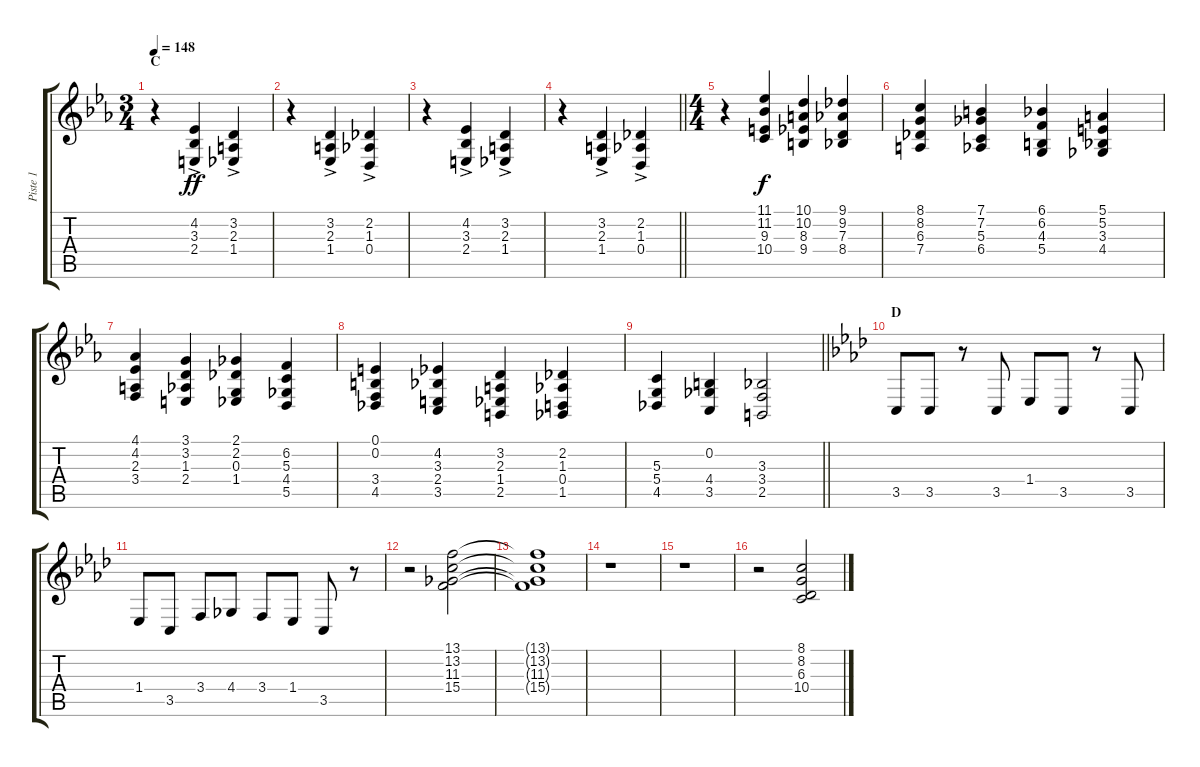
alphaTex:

\track ("Piste 1" "Piste 1") {instrument stringensemble1}
\staff {score tabs}
\tuning (E4 B3 G3 D3 A2 D2) {hide}
\ts (3 4)
\section ("" "C")
\tempo 148
\clef g2
\ks eb
r.4{dy f} (4.2{ac} 3.3{ac} 2.4{ac}).4{dy ff} (3.2{ac} 2.3{ac} 1.4{ac}).4 |
r.4 (3.2{ac} 2.3{ac} 1.4{ac}).4 (2.2{ac} 1.3{ac} 0.4{ac}).4 |
r.4 (4.2{ac} 3.3{ac} 2.4{ac}).4 (3.2{ac} 2.3{ac} 1.4{ac}).4 |
\barLineRight lightlight
r.4 (3.2{ac} 2.3{ac} 1.4{ac}).4 (2.2{ac} 1.3{ac} 0.4{ac}).4 |
\ts (4 4)
r.4 (11.1 11.2 9.3 10.4).4{dy f} (10.1 10.2 8.3 9.4).4 (9.1 9.2 7.3 8.4).4 |
(8.1 8.2 6.3 7.4).4 (7.1 7.2 5.3 6.4).4 (6.1 6.2 4.3 5.4).4 (5.1 5.2 3.3 4.4).4 |
(4.1 4.2 2.3 3.4).4 (3.1 3.2 1.3 2.4).4 (2.1 2.2 0.3 1.4).4 (6.2 5.3 4.4 5.5).4 |
(0.1 0.2 3.4 4.5).4 (4.2 3.3 2.4 3.5).4 (3.2 2.3 1.4 2.5).4 (2.2 1.3 0.4 1.5).4 |
\barLineRight lightlight
(5.3 5.4 4.5).4 (0.2 4.4 3.5).4 (3.3 3.4 2.5).2 |
\section ("" "D")
\ks ab
3.5.8 3.5.8 r.8 3.5.8 1.4.8 3.5.8 r.8 3.5.8 |
1.4.8 3.5.8 3.4.8 4.4.8 3.4.8 1.4.8 3.5.8 r.8 |
r.2 (13.1 13.2 11.3 15.4).2 |
(13.1{t} 13.2{t} 11.3{t} 15.4{t}).1 |
r.1 |
r.1 |
r.2 (8.1 8.2 6.3 10.4).2
